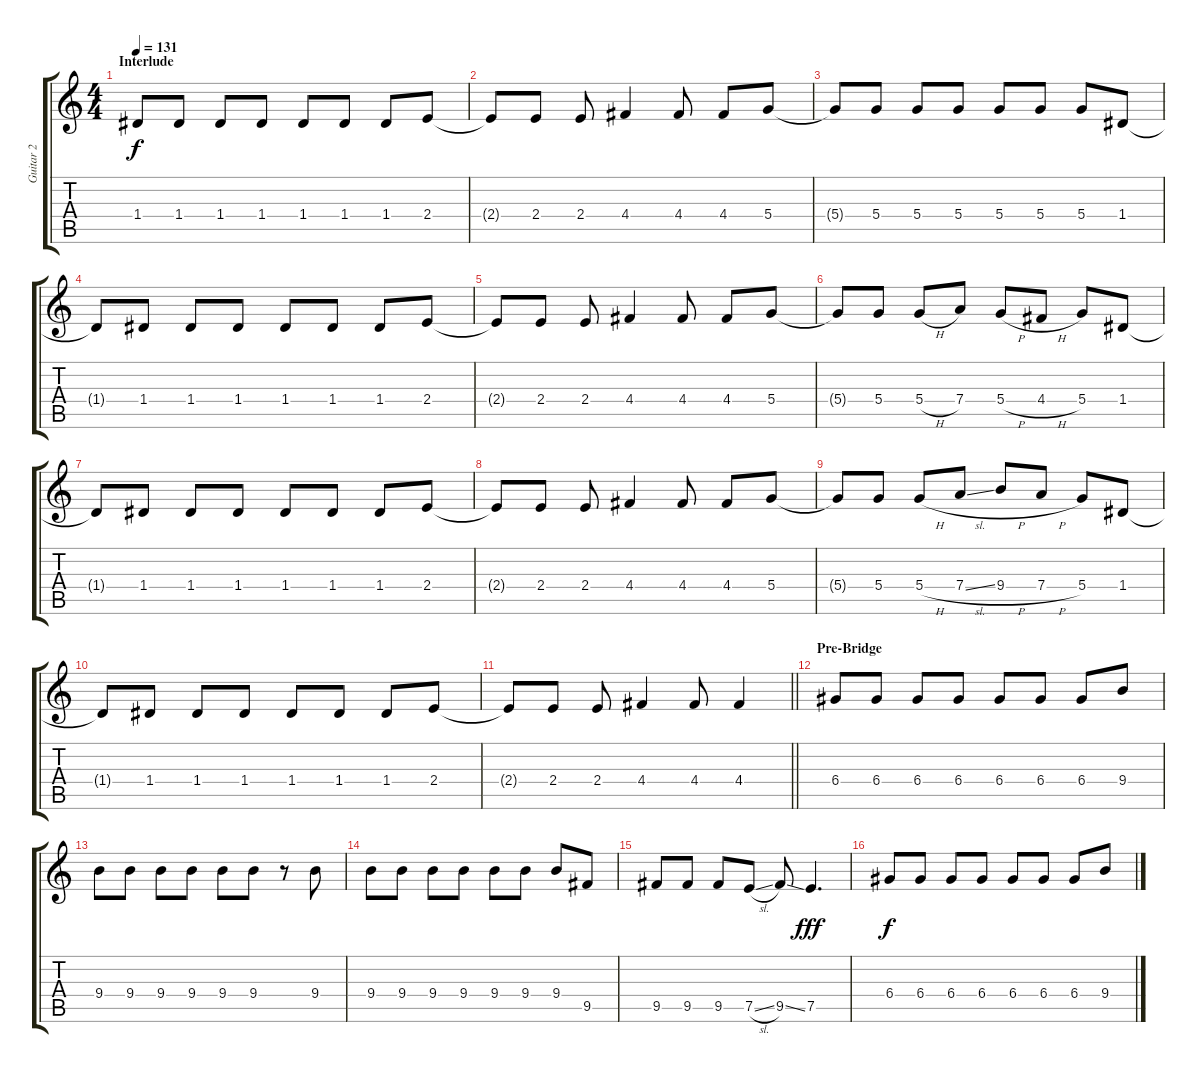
\track ("Guitar 2" "Guitar 2") {instrument overdrivenguitar}
\staff {score tabs}
\tuning (E4 B3 G3 D3 A2 E2) {hide}
\ts (4 4)
\section ("" "Interlude")
\tempo 131
\clef g2
\ks c
1.4{t}.8{dy f} 1.4.8 1.4.8 1.4.8 1.4.8 1.4.8 1.4.8 2.4.8 |
2.4{t}.8 2.4.8 2.4.8 4.4.4 4.4.8 4.4.8 5.4.8 |
5.4{t}.8 5.4.8 5.4.8 5.4.8 5.4.8 5.4.8 5.4.8 1.4.8 |
1.4{t}.8 1.4.8 1.4.8 1.4.8 1.4.8 1.4.8 1.4.8 2.4.8 |
2.4{t}.8 2.4.8 2.4.8 4.4.4 4.4.8 4.4.8 5.4.8 |
5.4{t}.8 5.4.8 5.4{h}.8 7.4.8 5.4{h}.8 4.4{h}.8 5.4.8 1.4.8 |
1.4{t}.8 1.4.8 1.4.8 1.4.8 1.4.8 1.4.8 1.4.8 2.4.8 |
2.4{t}.8 2.4.8 2.4.8 4.4.4 4.4.8 4.4.8 5.4.8 |
5.4{t}.8 5.4.8 5.4{h}.8 7.4{sl}.8 9.4{h}.8 7.4{h}.8 5.4.8 1.4.8 |
1.4{t}.8 1.4.8 1.4.8 1.4.8 1.4.8 1.4.8 1.4.8 2.4.8 |
\barLineRight lightlight
2.4{t}.8 2.4.8 2.4.8 4.4.4 4.4.8 4.4.4 |
\section ("" "Pre-Bridge")
6.4.8{volume 12} 6.4.8 6.4.8 6.4.8 6.4.8 6.4.8 6.4.8 9.4.8 |
9.4.8 9.4.8 9.4.8 9.4.8 9.4.8 9.4.8 r.8 9.4.8 |
9.4.8 9.4.8 9.4.8 9.4.8 9.4.8 9.4.8 9.4.8 9.5.8 |
9.5.8 9.5.8 9.5.8 7.5{sl}.8 9.5{ss}.8 7.5.4{d dy fff} |
6.4.8{dy f} 6.4.8 6.4.8 6.4.8 6.4.8 6.4.8 6.4.8 9.4.8
